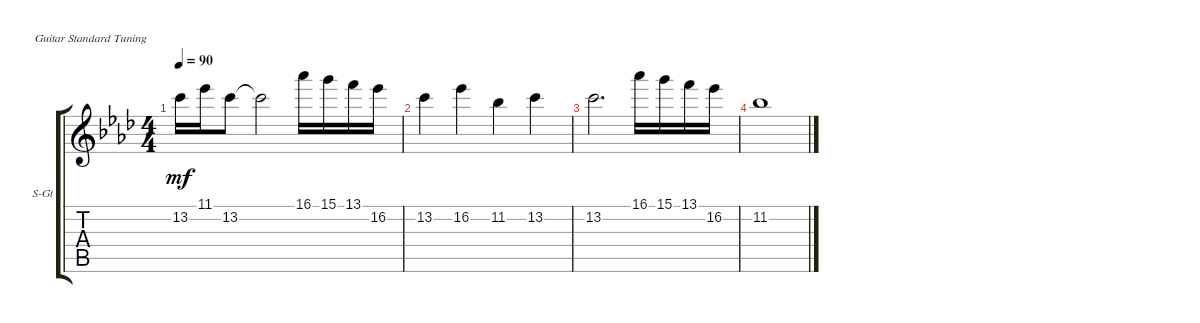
\defaultSystemsLayout 4
\bracketExtendMode groupsimilarinstruments
\firstSystemTrackNameOrientation horizontal
\otherSystemsTrackNameOrientation horizontal
\track ("Steel Guitar" "S-Gt") {instrument acousticguitarsteel}
\staff {score tabs}
\tuning (E4 B3 G3 D3 A2 E2)
\ts (4 4)
\tempo 90
\clef g2
\scale
0.333333
\ks ab
13.2.16{dy mf} 11.1.16 13.2.8 13.2{t}.2 16.1.16 15.1.16 13.1.16 16.2.16 |
\scale
0.333333 13.2.4 16.2.4 11.2.4 13.2.4 |
\scale
0.333333 13.2.2{d} 16.1.16 15.1.16 13.1.16 16.2.16 |
\scale
0.333333 11.2.1 |
\scale
0.333333
